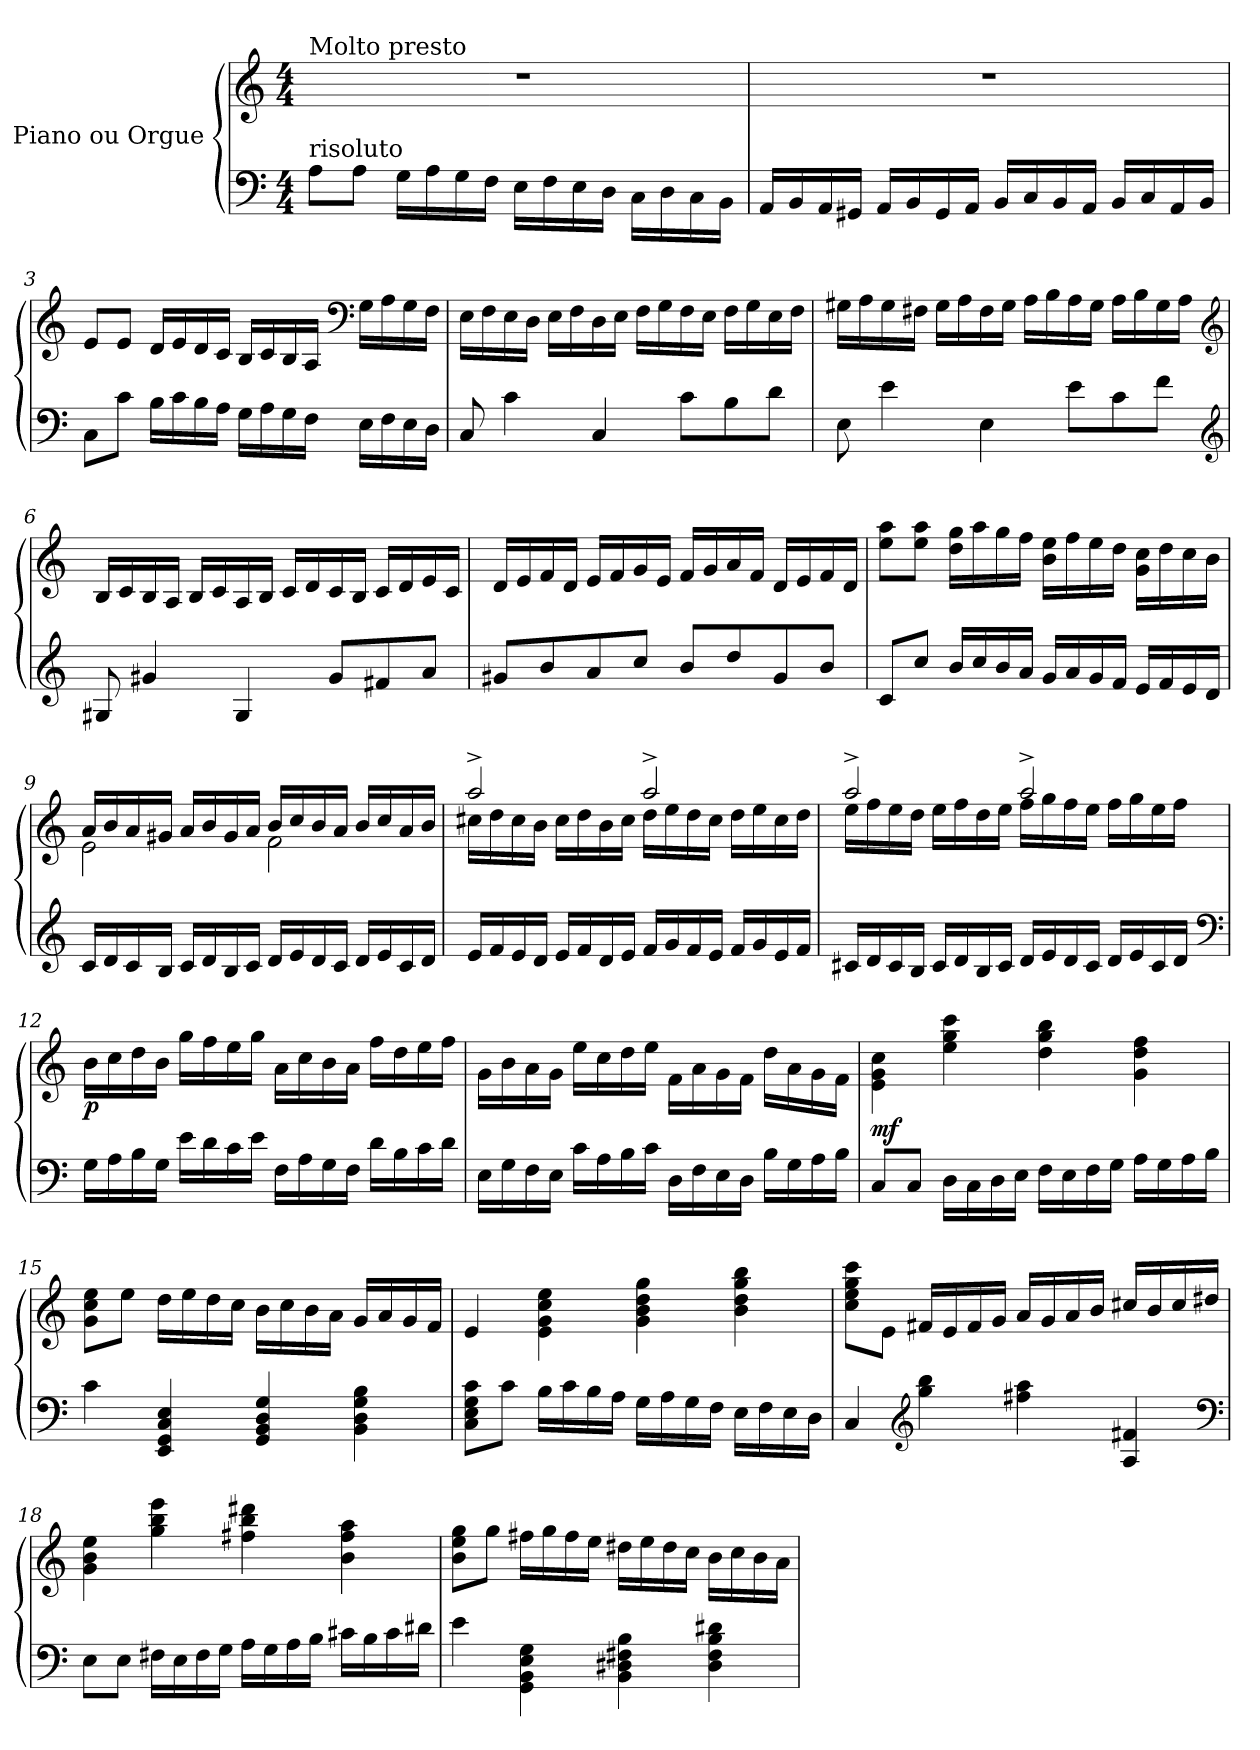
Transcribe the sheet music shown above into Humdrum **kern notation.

**kern	**kern	**dynam
*part1	*part1	*part1
*staff2	*staff1	*staff1/2
*I"Piano   ou Orgue	*	*
*clefF4	*clefG2	*
*k[]	*k[]	*
*C:	*C:	*
*M4/4	*M4/4	*
=1	=1	=1
!	!LO:TX:a:t=Molto presto	!
!LO:TX:a:t=risoluto	!	!
8A\L	1r	.
8A\J	.	.
16G\LL	.	.
16A\	.	.
16G\	.	.
16F\JJ	.	.
16E\LL	.	.
16F\	.	.
16E\	.	.
16D\JJ	.	.
16C\LL	.	.
16D\	.	.
16C\	.	.
16BB\JJ	.	.
=2	=2	=2
16AA/LL	1r	.
16BB/	.	.
16AA/	.	.
16GG#X/JJ	.	.
16AA/LL	.	.
16BB/	.	.
16GG#/	.	.
16AA/JJ	.	.
16BB/LL	.	.
16C/	.	.
16BB/	.	.
16AA/JJ	.	.
16BB/LL	.	.
16C/	.	.
16AA/	.	.
16BB/JJ	.	.
=3	=3	=3
8C\L	8e/L	.
8c\J	8e/J	.
16B\LL	16d/LL	.
16c\	16e/	.
16B\	16d/	.
16A\JJ	16c/JJ	.
16G\LL	16B/LL	.
16A\	16c/	.
16G\	16B/	.
16F\JJ	16A/JJ	.
*	*clefF4	*
16E\LL	16G\LL	.
16F\	16A\	.
16E\	16G\	.
16D\JJ	16F\JJ	.
!!LO:LB:g=z
=4	=4	=4
8C/	16E\LL	.
.	16F\	.
4c\	16E\	.
.	16D\JJ	.
.	16E\LL	.
.	16F\	.
4C/	16D\	.
.	16E\JJ	.
.	16F\LL	.
.	16G\	.
8c\L	16F\	.
.	16E\JJ	.
8B\	16F\LL	.
.	16G\	.
8d\J	16E\	.
.	16F\JJ	.
=5	=5	=5
8E\	16G#X\LL	.
.	16A\	.
4e\	16G#\	.
.	16F#X\JJ	.
.	16G#\LL	.
.	16A\	.
4E\	16F#\	.
.	16G#\JJ	.
.	16A\LL	.
.	16B\	.
8e\L	16A\	.
.	16G#\JJ	.
8c\	16A\LL	.
.	16B\	.
8f\J	16G#\	.
.	16A\JJ	.
*clefG2	*clefG2	*
=6	=6	=6
8G#X/	16B/LL	.
.	16c/	.
4g#X/	16B/	.
.	16A/JJ	.
.	16B/LL	.
.	16c/	.
4G#/	16A/	.
.	16B/JJ	.
.	16c/LL	.
.	16d/	.
8g#/L	16c/	.
.	16B/JJ	.
8f#X/	16c/LL	.
.	16d/	.
8a/J	16e/	.
.	16c/JJ	.
!!LO:LB:g=z
=7	=7	=7
8g#X/L	16d/LL	.
.	16e/	.
8b/	16f/	.
.	16d/JJ	.
8a/	16e/LL	.
.	16f/	.
8cc/J	16g/	.
.	16e/JJ	.
8b/L	16f/LL	.
.	16g/	.
8dd/	16a/	.
.	16f/JJ	.
8g#/	16d/LL	.
.	16e/	.
8b/J	16f/	.
.	16d/JJ	.
=8	=8	=8
8c/L	8ee\ 8aa\L	.
8cc/J	8ee\ 8aa\J	.
16b/LL	16dd\ 16gg\LL	.
16cc/	16aa\	.
16b/	16gg\	.
16a/JJ	16ff\JJ	.
16g/LL	16b\ 16ee\LL	.
16a/	16ff\	.
16g/	16ee\	.
16f/JJ	16dd\JJ	.
16e/LL	16g\ 16cc\LL	.
16f/	16dd\	.
16e/	16cc\	.
16d/JJ	16b\JJ	.
=9	=9	=9
*	*^	*
16c/LL	16a/LL	2e\	.
16d/	16b/	.	.
16c/	16a/	.	.
16B/JJ	16g#X/JJ	.	.
16c/LL	16a/LL	.	.
16d/	16b/	.	.
16B/	16g#/	.	.
16c/JJ	16a/JJ	.	.
16d/LL	16b/LL	2f\	.
16e/	16cc/	.	.
16d/	16b/	.	.
16c/JJ	16a/JJ	.	.
16d/LL	16b/LL	.	.
16e/	16cc/	.	.
16c/	16a/	.	.
16d/JJ	16b/JJ	.	.
!!LO:LB:g=z	!!
=10	=10	=10	=10
16e/LL	2aa^/	16cc#X\LL	.
16f/	.	16dd\	.
16e/	.	16cc#\	.
16d/JJ	.	16b\JJ	.
16e/LL	.	16cc#\LL	.
16f/	.	16dd\	.
16d/	.	16b\	.
16e/JJ	.	16cc#\JJ	.
16f/LL	2aa^/	16dd\LL	.
16g/	.	16ee\	.
16f/	.	16dd\	.
16e/JJ	.	16cc#\JJ	.
16f/LL	.	16dd\LL	.
16g/	.	16ee\	.
16e/	.	16cc#\	.
16f/JJ	.	16dd\JJ	.
=11	=11	=11	=11
16c#X/LL	2aa^/	16ee\LL	.
16d/	.	16ff\	.
16c#/	.	16ee\	.
16B/JJ	.	16dd\JJ	.
16c#/LL	.	16ee\LL	.
16d/	.	16ff\	.
16B/	.	16dd\	.
16c#/JJ	.	16ee\JJ	.
16d/LL	2aa^/	16ff\LL	.
16e/	.	16gg\	.
16d/	.	16ff\	.
16c#/JJ	.	16ee\JJ	.
16d/LL	.	16ff\LL	.
16e/	.	16gg\	.
16c#/	.	16ee\	.
16d/JJ	.	16ff\JJ	.
*	*v	*v	*
*clefF4	*	*
=12	=12	=12
*	*^	*
!	!	!	!LO:DY:b
*	*v	*v	*
16G\LL	16b\LL	p
16A\	16cc\	.
16B\	16dd\	.
16G\JJ	16b\JJ	.
16e\LL	16gg\LL	.
16d\	16ff\	.
16c\	16ee\	.
16e\JJ	16gg\JJ	.
16F\LL	16a\LL	.
16A\	16cc\	.
16G\	16b\	.
16F\JJ	16a\JJ	.
16d\LL	16ff\LL	.
16B\	16dd\	.
16c\	16ee\	.
16d\JJ	16ff\JJ	.
!!LO:LB:g=z
=13	=13	=13
16E\LL	16g\LL	.
16G\	16b\	.
16F\	16a\	.
16E\JJ	16g\JJ	.
16c\LL	16ee\LL	.
16A\	16cc\	.
16B\	16dd\	.
16c\JJ	16ee\JJ	.
16D\LL	16f\LL	.
16F\	16a\	.
16E\	16g\	.
16D\JJ	16f\JJ	.
16B\LL	16dd\LL	.
16G\	16a\	.
16A\	16g\	.
16B\JJ	16f\JJ	.
=14	=14	=14
!	!	!LO:DY:b
8C/L	4e\ 4g\ 4cc\	mf
8C/J	.	.
16D\LL	4ee\ 4gg\ 4ccc\	.
16C\	.	.
16D\	.	.
16E\JJ	.	.
16F\LL	4dd\ 4gg\ 4bb\	.
16E\	.	.
16F\	.	.
16G\JJ	.	.
16A\LL	4g\ 4dd\ 4ff\	.
16G\	.	.
16A\	.	.
16B\JJ	.	.
=15	=15	=15
4c\	8g\ 8cc\ 8ee\L	.
.	8ee\J	.
4EE/ 4GG/ 4C/ 4E/	16dd\LL	.
.	16ee\	.
.	16dd\	.
.	16cc\JJ	.
4GG/ 4BB/ 4D/ 4G/	16b\LL	.
.	16cc\	.
.	16b\	.
.	16a\JJ	.
4BB\ 4D\ 4G\ 4B\	16g/LL	.
.	16a/	.
.	16g/	.
.	16f/JJ	.
=16	=16	=16
8C\ 8E\ 8G\ 8c\L	4e/	.
8c\J	.	.
16B\LL	4e\ 4g\ 4cc\ 4ee\	.
16c\	.	.
16B\	.	.
16A\JJ	.	.
16G\LL	4g\ 4b\ 4dd\ 4gg\	.
16A\	.	.
16G\	.	.
16F\JJ	.	.
16E\LL	4b\ 4dd\ 4gg\ 4bb\	.
16F\	.	.
16E\	.	.
16D\JJ	.	.
!!LO:PB:g=z
=17	=17	=17
4C/	8cc\ 8ee\ 8gg\ 8ccc\L	.
.	8e\J	.
*clefG2	*	*
4gg\ 4bb\	16f#X/LL	.
.	16e/	.
.	16f#/	.
.	16g/JJ	.
4ff#X\ 4aa\	16a/LL	.
.	16g/	.
.	16a/	.
.	16b/JJ	.
4A/ 4f#X/	16cc#X/LL	.
.	16b/	.
.	16cc#/	.
.	16dd#X/JJ	.
*clefF4	*	*
=18	=18	=18
8E\L	4g\ 4b\ 4ee\	.
8E\J	.	.
16F#X\LL	4gg\ 4bb\ 4eee\	.
16E\	.	.
16F#\	.	.
16G\JJ	.	.
16A\LL	4ff#X\ 4bb\ 4ddd#X\	.
16G\	.	.
16A\	.	.
16B\JJ	.	.
16c#X\LL	4b\ 4ff#\ 4aa\	.
16B\	.	.
16c#\	.	.
16d#X\JJ	.	.
=19	=19	=19
4e\	8b\ 8ee\ 8gg\L	.
.	8gg\J	.
4GG\ 4BB\ 4E\ 4G\	16ff#X\LL	.
.	16gg\	.
.	16ff#\	.
.	16ee\JJ	.
4BB\ 4D#X\ 4F#X\ 4B\	16dd#X\LL	.
.	16ee\	.
.	16dd#\	.
.	16cc\JJ	.
4D#\ 4F#\ 4B\ 4d#X\	16b\LL	.
.	16cc\	.
.	16b\	.
.	16a\JJ	.
=	=	=
*-	*-	*-
